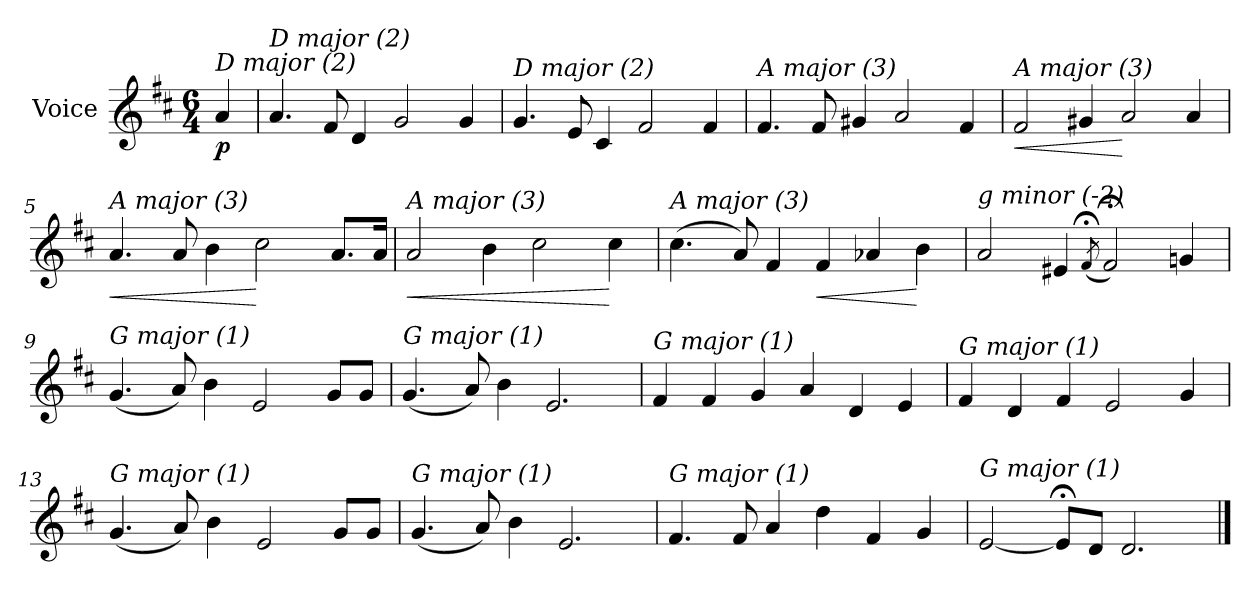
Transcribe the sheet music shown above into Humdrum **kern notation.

**kern	**dynam
*part1	*part1
*staff1	*staff1
*I"Voice	*
*I'V	*
*clefG2	*
*k[f#c#]	*
*M6/4	*
=	=
!LO:TX:i:t=D major (2)	!
!	!LO:DY:b
4a/	p
=1	=1
!LO:TX:i:t=D major (2)	!
4.a/	.
8f#/	.
4d/	.
2g/	.
4g/	.
=2	=2
!LO:TX:i:t=D major (2)	!
4.g/	.
8e/	.
4c#/	.
2f#/	.
4f#/	.
=3	=3
!LO:TX:i:t=A major (3)	!
4.f#/	.
8f#/	.
4g#X/	.
2a/	.
4f#/	.
=4	=4
!LO:TX:i:t=A major (3)	!
!	!LO:HP:b
2f#/	<
4g#X/	.
2a/	[
4a/	.
=5	=5
!LO:TX:i:t=A major (3)	!
!	!LO:HP:b
4.a/	<
8a/	.
4b\	.
2cc#\	[
8.a/L	.
16a/Jk	.
!!LO:LB:g=z
=6	=6
!LO:TX:i:t=A major (3)	!
!	!LO:HP:b
2a/	<
4b\	.
2cc#\	.
4cc#\	[
=7	=7
!LO:TX:i:t=A major (3)	!
(>4.cc#\	.
8a/)	.
4f#/	.
!	!LO:HP:b
4f#/	<
4a-Xi/	.
4b\	[
=8	=8
!LO:TX:i:t=g minor (-2)	!
2a/	.
4e#X/	.
(<8qf#;</	.
2f#;</)	.
4gn/	.
=9	=9
!LO:TX:i:t=G major (1)	!
(<4.g/	.
8a/)	.
4b\	.
2e/	.
8g/L	.
8g/J	.
=10	=10
!LO:TX:i:t=G major (1)	!
(<4.g/	.
8a/)	.
4b\	.
2.e/	.
!!LO:LB:g=z
=11	=11
!LO:TX:i:t=G major (1)	!
4f#/	.
4f#/	.
4g/	.
4a/	.
4d/	.
4e/	.
=12	=12
!LO:TX:i:t=G major (1)	!
4f#/	.
4d/	.
4f#/	.
2e/	.
4g/	.
=13	=13
!LO:TX:i:t=G major (1)	!
(<4.g/	.
8a/)	.
4b\	.
2e/	.
8g/L	.
8g/J	.
=14	=14
!LO:TX:i:t=G major (1)	!
(<4.g/	.
8a/)	.
4b\	.
2.e/	.
=15	=15
!LO:TX:i:t=G major (1)	!
4.f#/	.
8f#/	.
4a/	.
4dd\	.
4f#/	.
4g/	.
!!LO:LB:g=z
=16	=16
!LO:TX:i:t=G major (1)	!
[2e/	.
8e;</L]	.
8d/J	.
2.d/	.
==	==
*-	*-
